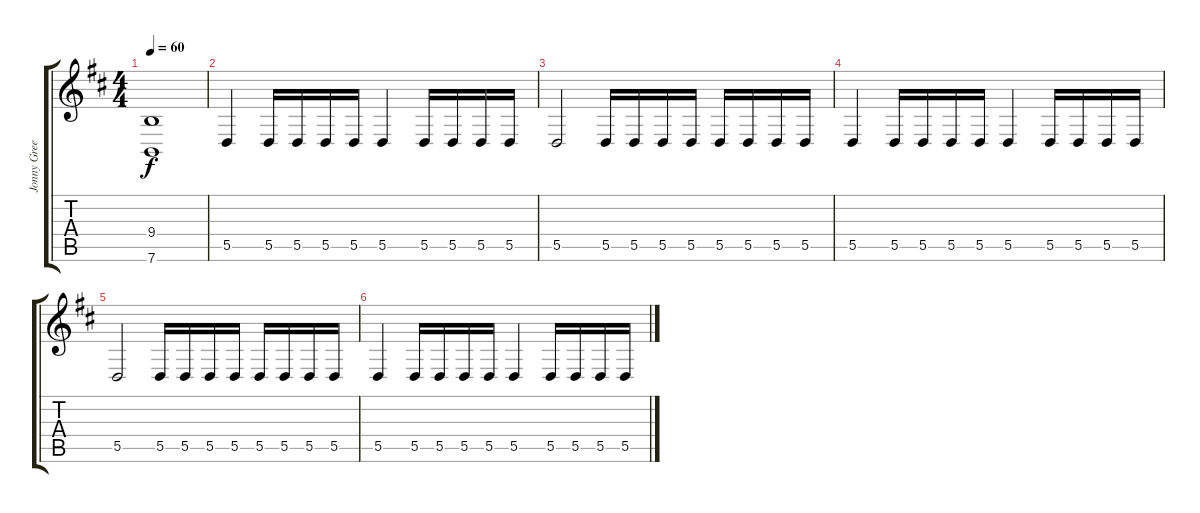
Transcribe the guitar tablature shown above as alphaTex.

\track ("Jonny Greenwood (Teclado)" "Jonny Gree") {instrument choiraahs}
\staff {score tabs}
\tuning (E4 B3 G3 D3 A2 E2) {hide}
\ts (4 4)
\tempo 60
\clef g2
\ks d
(9.4 7.6).1{dy f} |
5.5.4{volume 12} 5.5.16 5.5.16 5.5.16 5.5.16 5.5.4 5.5.16 5.5.16 5.5.16 5.5.16 |
5.5.2{volume 12} 5.5.16 5.5.16 5.5.16 5.5.16 5.5.16 5.5.16 5.5.16 5.5.16 |
5.5.4 5.5.16 5.5.16 5.5.16 5.5.16 5.5.4 5.5.16 5.5.16 5.5.16 5.5.16 |
5.5.2 5.5.16 5.5.16 5.5.16 5.5.16 5.5.16 5.5.16 5.5.16 5.5.16 |
5.5.4 5.5.16 5.5.16 5.5.16 5.5.16 5.5.4 5.5.16 5.5.16 5.5.16{volume 0} 5.5.16
